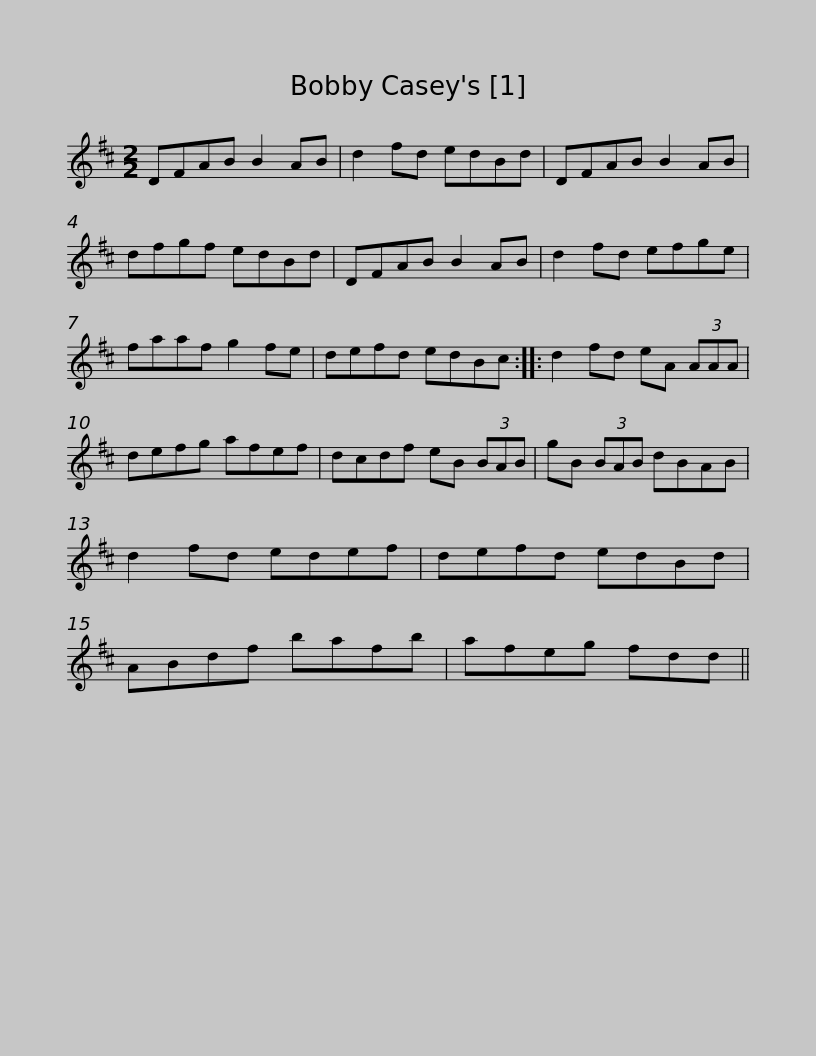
X:1
L:1/8
M:2/2
I:linebreak $
K:D
V:1 treble
V:1
 DFAB B2 AB | d2 fd edBd | DFAB B2 AB | dfgf edBd | DFAB B2 AB | %5
 d2 fd efge |$ faaf g2 fe | defd edBc :: d2 fd eA (3AAA | defg afef | %10
 dcdf eB (3BAB |$ gB (3BAB dBAB | d2 fd edef | defd edBd | ABdf bafb | %15
 afeg fdd || %16
